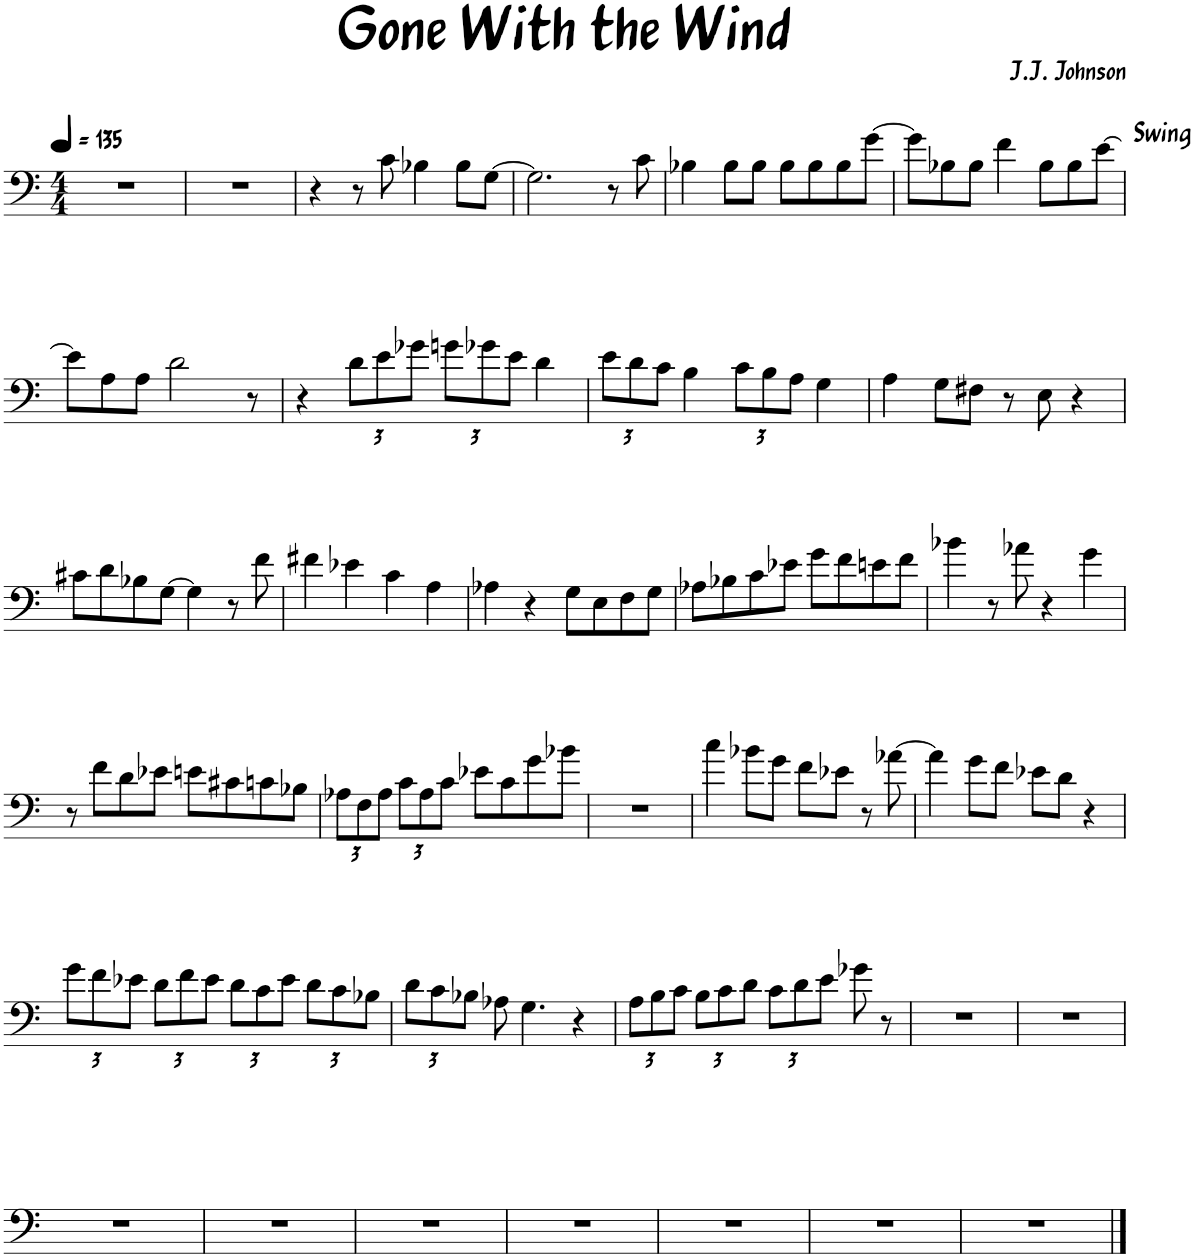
**kern
*part1
*staff1
*I"Piano
*I'Pno.
*clefF4
*k[]
*M4/4
*MM135
=1
1r
=2
1r
=3
!LO:TX:a:t=Swing
4r
8r
8c\
4B-X\
8B-\L
[8G\J
=4
2.G\]
8r
8c\
=5
4B-X\
8B-\L
8B-\J
8B-\L
8B-\
8B-\
[8g\J
=6
8g\L]
8B-X\
8B-\J
4f\
8B-\L
8B-\
[8e\J
!!LO:LB:g=z
=7
8e\L]
8A\
8A\J
2d\
8r
=8
4r
*Xbrackettup
12d\L
12e\
12g-X\J
12gn\L
12g-X\
12e\J
4d\
=9
12e\L
12d\
12c\J
4B\
12c\L
12B\
12A\J
4G\
=10
4A\
8G\L
8F#X\J
8r
8E\
4r
!!LO:LB:g=z
=11
8c#X\L
8d\
8B-X\
[8G\J
4G\]
8r
8f\
=12
4f#X\
4e-X\
4c\
4A\
=13
4A-X\
4r
8G\L
8E\
8F\
8G\J
=14
8A-X\L
8B-X\
8c\
8e-X\J
8g\L
8f\
8en\
8f\J
=15
4b-X\
8r
8a-X\
4r
4g\
!!LO:LB:g=z
=16
8r
8f\L
8d\
8e-X\J
8en\L
8c#X\
8cn\
8B-X\J
=17
12A-X\L
12F\
12A-\J
12c\L
12A-\
12c\J
8e-X\L
8c\
8g\
8b-X\J
=18
1r
=19
4cc\
8b-X\L
8g\J
8f\L
8e-X\J
8r
[8a-X\
=20
4a-\]
8g\L
8f\J
8e-X\L
8d\J
4r
!!LO:LB:g=z
=21
12g\L
12f\
12e-X\J
12d\L
12f\
12e-\J
12d\L
12c\
12e-\J
12d\L
12c\
12B-X\J
=22
12d\L
12c\
12B-X\J
8A-X\
4.G\
4r
=23
12A\L
12B\
12c\J
12B\L
12c\
12d\J
12c\L
12d\
12e\J
8g-X\
8r
=24
1r
=25
1r
!!LO:LB:g=z
=26
1r
=27
1r
=28
1r
=29
1r
=30
1r
=31
1r
=32
1r
==
*-
